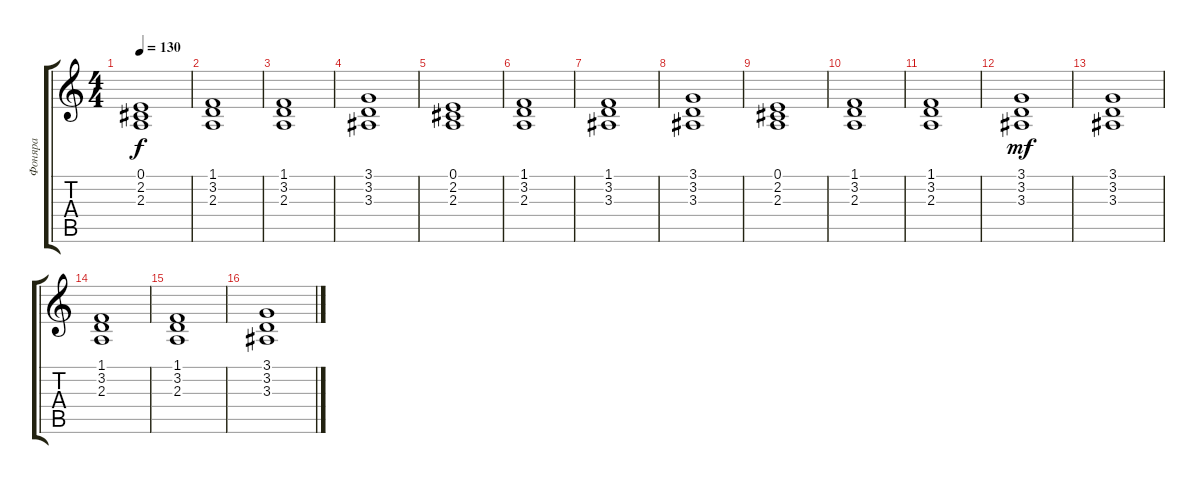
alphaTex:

\track ("Фоняра" "Фоняра") {instrument synthstrings1}
\staff {score tabs}
\tuning (E4 B3 G3 D3 A2 E2) {hide}
\ts (4 4)
\tempo 130
\clef g2
\ks c
(0.1 2.2 2.3).1{dy f} |
(1.1 3.2 2.3).1 |
(1.1 3.2 2.3).1 |
(3.1 3.2 3.3).1 |
(0.1 2.2 2.3).1 |
(1.1 3.2 2.3).1 |
(1.1 3.2 3.3).1 |
(3.1 3.2 3.3).1 |
(0.1 2.2 2.3).1 |
(1.1 3.2 2.3).1 |
(1.1 3.2 2.3).1 |
(3.1 3.2 3.3).1{dy mf} |
(3.1 3.2 3.3).1 |
(1.1 3.2 2.3).1 |
(1.1 3.2 2.3).1 |
(3.1 3.2 3.3).1
